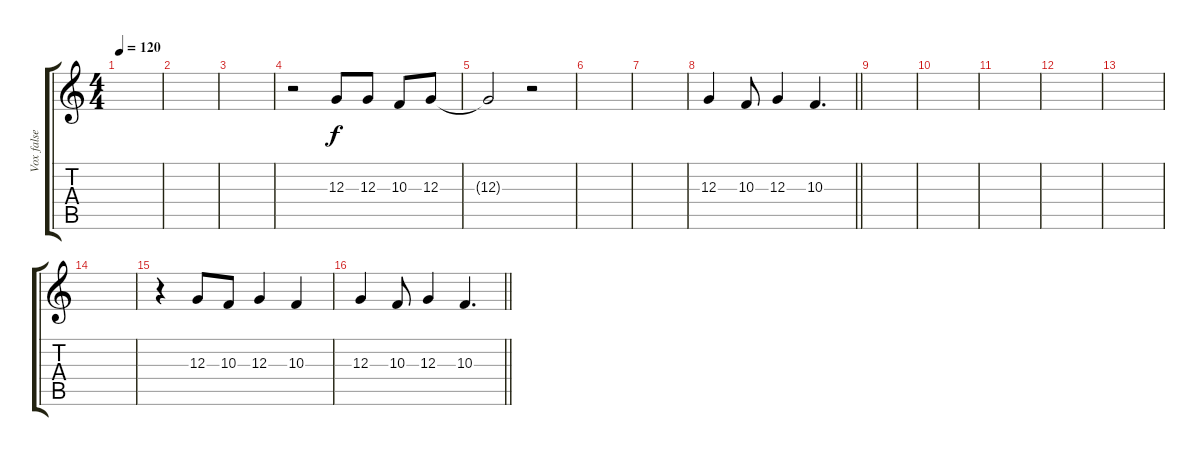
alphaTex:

\track ("Vox false cord 1" "Vox false ") {instrument viola}
\staff {score tabs}
\tuning (E4 B3 G3 D3 A2 E2) {hide}
\ts (4 4)
\section ("" " ")
\tempo 120
\clef g2
\ks c
|
|
|
r.2 12.3.8 12.3.8 10.3.8 12.3.8 |
12.3{t}.2 r.2 |
|
|
\barLineRight lightlight
12.3.4 10.3.8 12.3.4 10.3.4{d} |
\section ("" " ")
|
|
|
|
|
|
r.4 12.3.8 10.3.8 12.3.4 10.3.4 |
\barLineRight lightlight
12.3.4 10.3.8 12.3.4 10.3.4{d}
